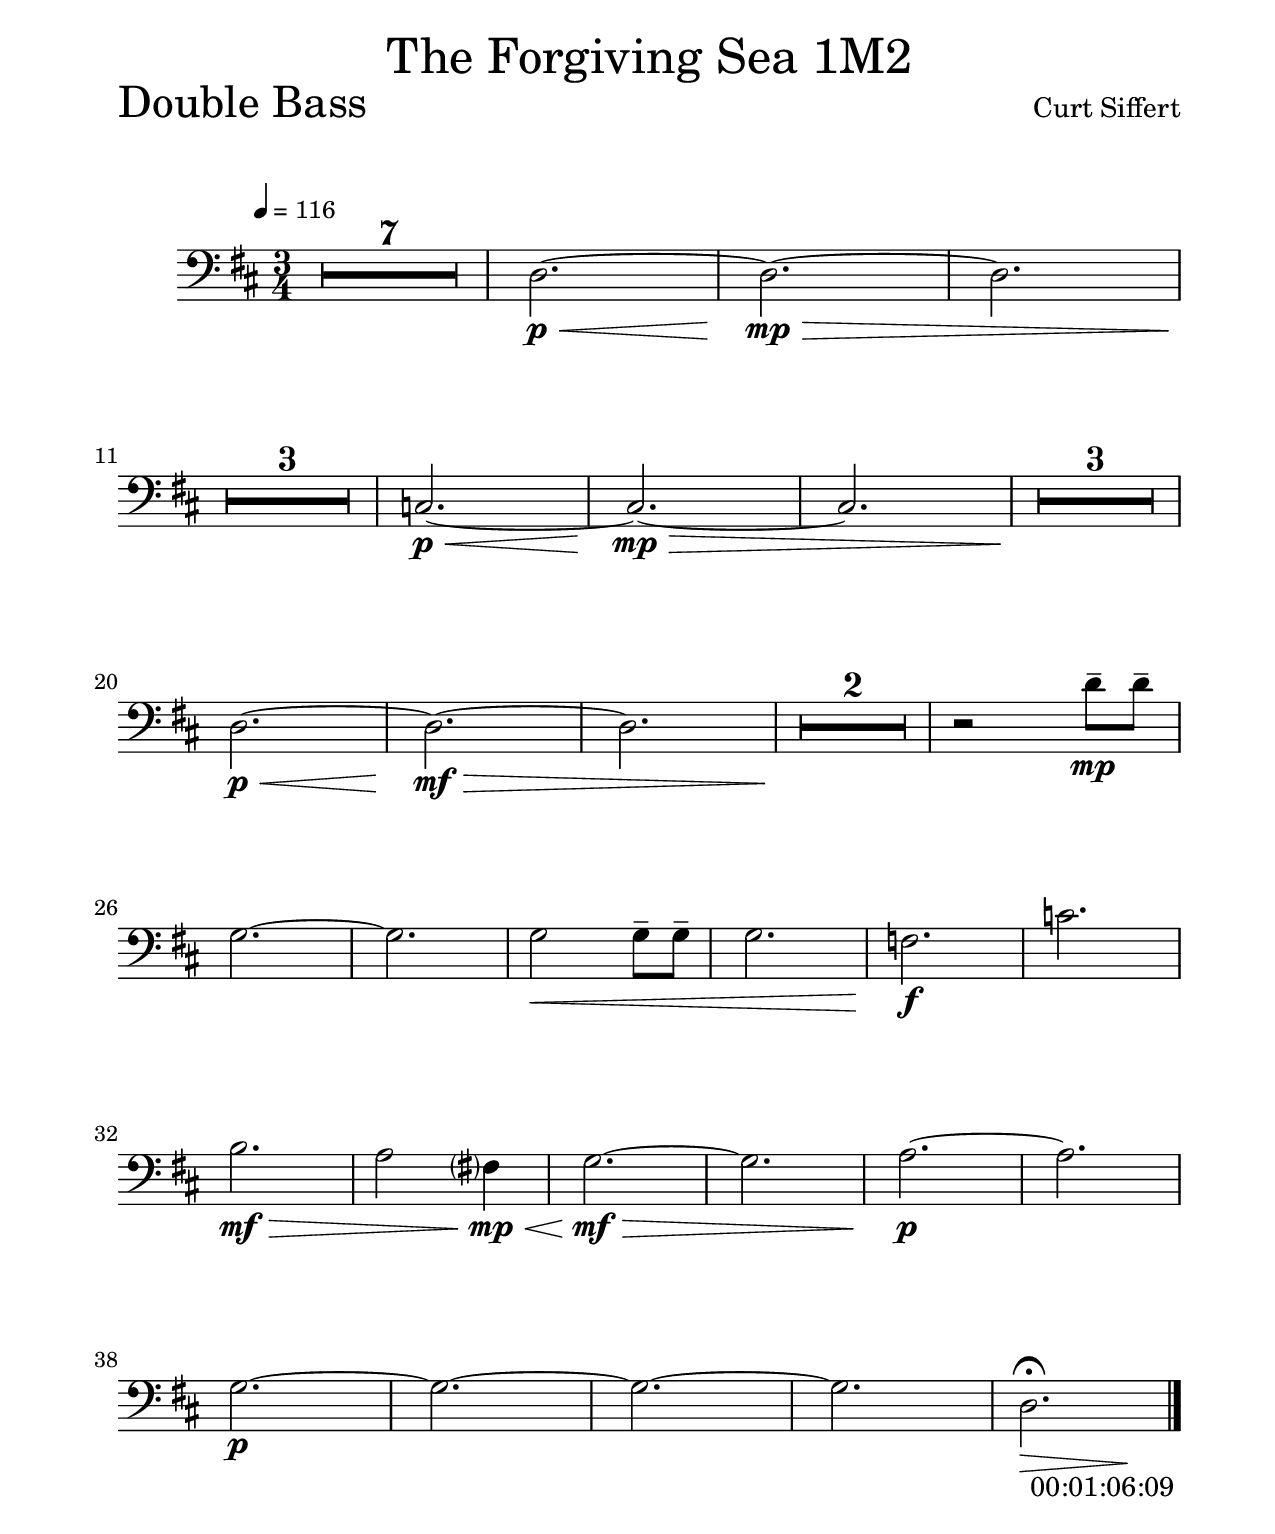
\version "2.16.0"
\include "english.ly"
\include "../lib/parts.ily"

\header {
  	instrument = \markup \larger \larger "Double Bass"
}

\version "2.24.0"
\include "english.ly"

doubleBassNotes = \relative c {

	\time 3/4
	\key d \major
	\set tieWaitForNote = ##t
	\clef bass
	
	R2.*7
	
	d2.\p\<~
	d2.\mp\>~
	d2.

	\tag #'part { \break }
	
	R2.*3\!

	c2.\p\<~
	c2.\mp\>~
	c2.

	R2.*3\!

	\tag #'part { \break }

	d2.\p\<~
	d2.\mf\>~
	d2.
	
	R2.*2\!

	r2 d'8--\mp d-- |

	\tag #'part { \break }
	
	g,2. ~
	g2.
	g2\< g8-- g-- |
	g2.
	
	f2.\f
	c'2.
	
	\tag #'part { \break }
	
	b2.\mf\>
	\override Hairpin.to-barline = ##f
	a2 fs?4\mp\<
	\override Hairpin.to-barline = ##t
	g2.\mf\> ~
	g2.
	a2.\p ~
	a2.

	\tag #'part { \break }
	
	g2.\p ~
	g ~
	g ~
	g ~
	
	<< {d2.\fermata } {s4\> s4 s4\!} >>
		
	\bar "|."
	\override Score.RehearsalMark.direction = #DOWN
	\override Score.RehearsalMark.self-alignment-X = #RIGHT  
	\override Score.RehearsalMark.font-size = #0
	\mark "00:01:06:09"			
	
}


\relative c'' { 
	\everyPartScore
	\keepWithTag #'part \doubleBassNotes	
}	
